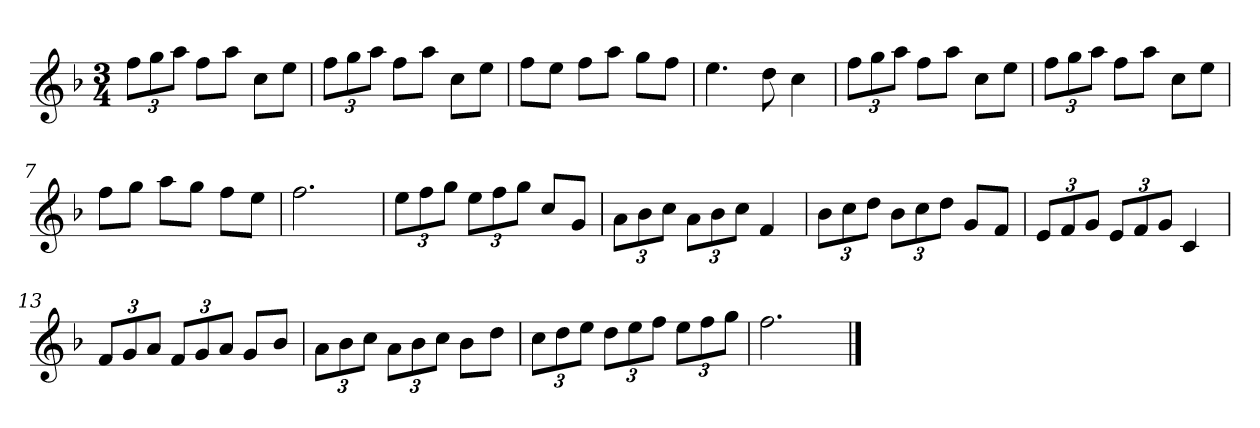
**kern
*part1
*staff1
*k[b-]
*M3/4
*MM120
=1
12ffL
12gg
12aaJ
8ffL
8aaJ
8ccL
8eeJ
=2
12ffL
12gg
12aaJ
8ffL
8aaJ
8ccL
8eeJ
=3
8ffL
8eeJ
8ffL
8aaJ
8ggL
8ffJ
=4
4.ee
8dd
4cc
=5
12ffL
12gg
12aaJ
8ffL
8aaJ
8ccL
8eeJ
=6
12ffL
12gg
12aaJ
8ffL
8aaJ
8ccL
8eeJ
=7
8ffL
8ggJ
8aaL
8ggJ
8ffL
8eeJ
=8
2.ff
=9
12eeL
12ff
12ggJ
12eeL
12ff
12ggJ
8ccL
8gJ
=10
12aL
12b-
12ccJ
12aL
12b-
12ccJ
4f
=11
12b-L
12cc
12ddJ
12b-L
12cc
12ddJ
8gL
8fJ
=12
12eL
12f
12gJ
12eL
12f
12gJ
4c
=13
12fL
12g
12aJ
12fL
12g
12aJ
8gL
8b-J
=14
12aL
12b-
12ccJ
12aL
12b-
12ccJ
8b-L
8ddJ
=15
12ccL
12dd
12eeJ
12ddL
12ee
12ffJ
12eeL
12ff
12ggJ
=16
2.ff
==
*-
